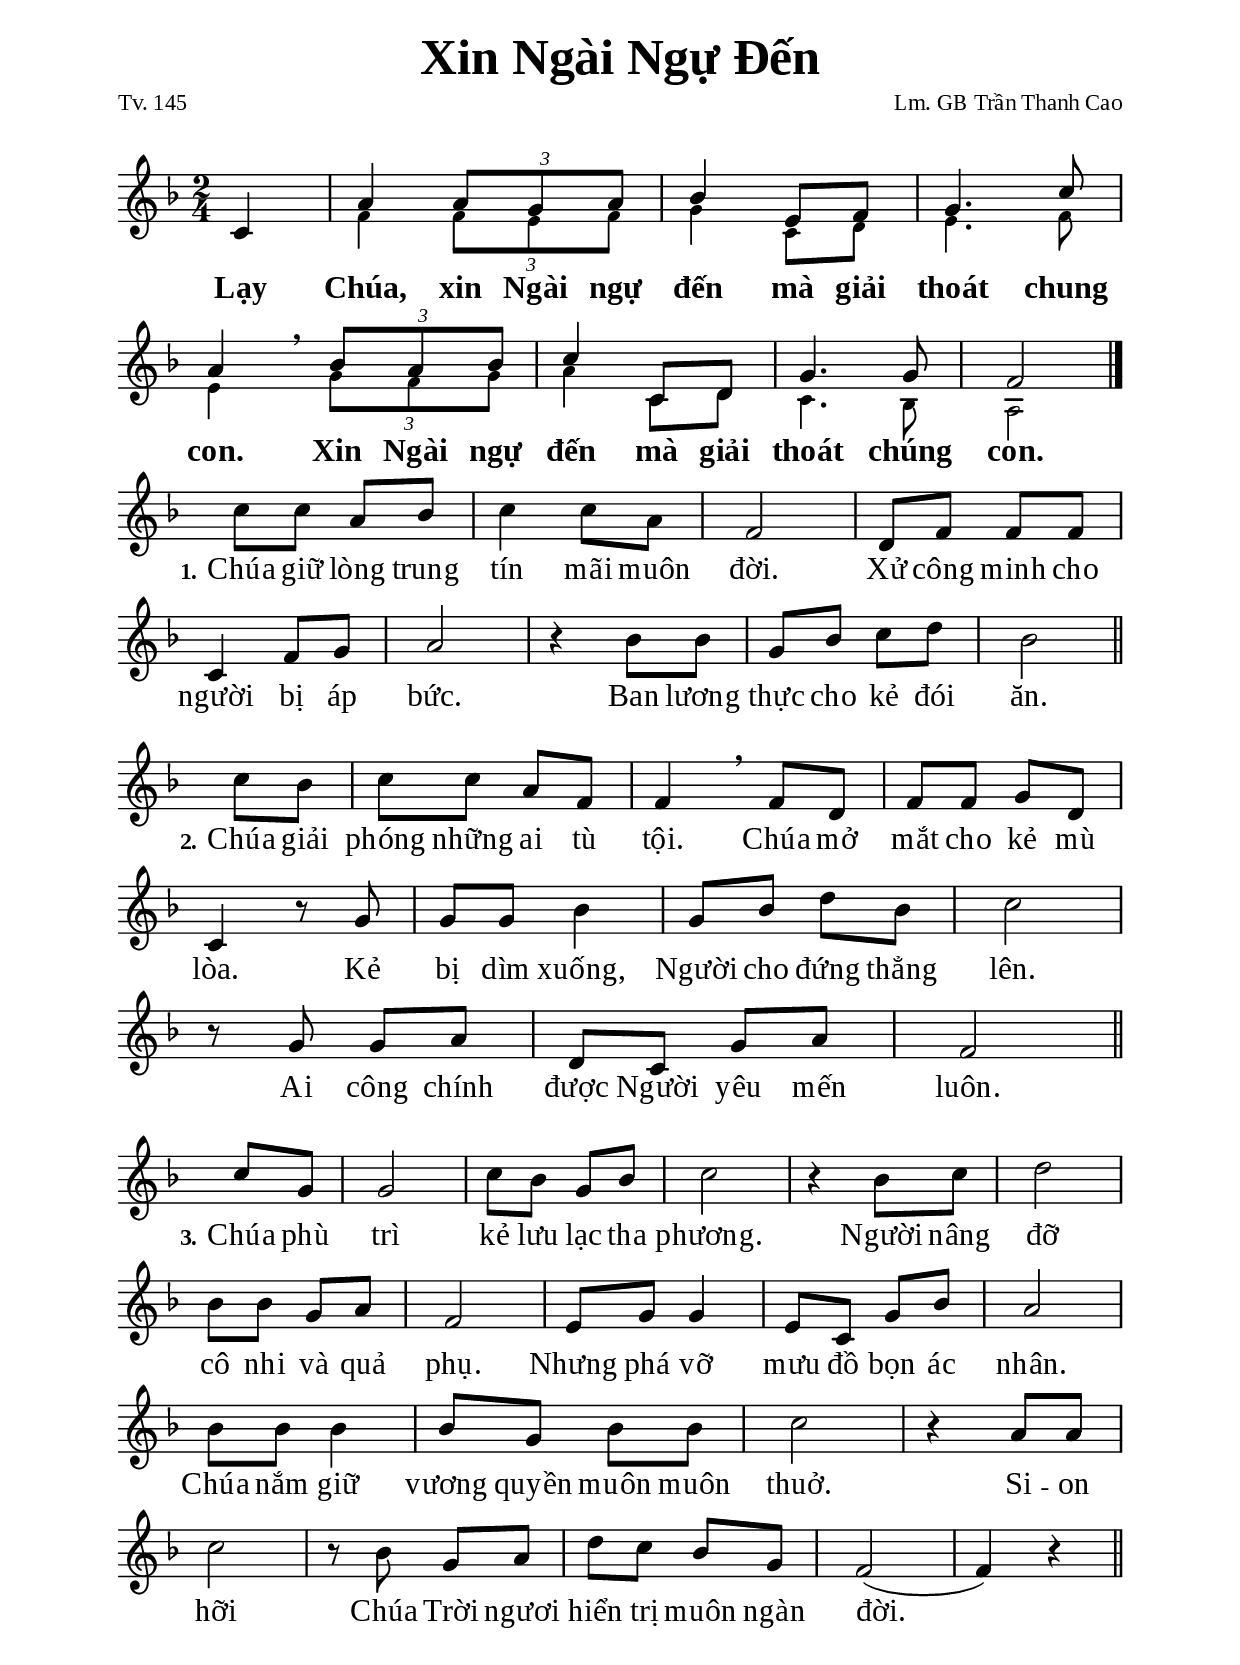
% Cài đặt chung
\version "2.20.0"
\include "english.ly"

\header {
  title = \markup { \fontsize #3 "Xin Ngài Ngự Đến" }
  poet = "Tv. 145"
  composer = "Lm. GB Trần Thanh Cao"
  arranger = " "
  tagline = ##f
}

\paper {
  #(set-paper-size "a4")
  top-margin = 10\mm
  bottom-margin = 10\mm
  left-margin = 20\mm
  right-margin = 20\mm
  indent = #0
  #(define fonts
    (make-pango-font-tree
      "Liberation Serif"
      "Liberation Serif"
      "Liberation Serif"
      (/ 20 20)))
  page-count = #1
}

% Nhạc điệp khúc
nhacDiepKhucSop = \relative c' {
  \partial 4 c4 |
  a' \tuplet 3/2 { a8 g a } |
  bf4 e,8 f |
  g4. c8 |
  a4 \breathe \tuplet 3/2 { bf8 a bf } |
  c4 c,8 d |
  g4. g8 |
  f2 \bar "|."
}

nhacDiepKhucBas = \relative c' {
  \skip 4
  f4 \tuplet 3/2 { f8 e f } |
  g4 c,8 d |
  e4. f8 |
  e4 \tuplet 3/2 { g8 f g } |
  a4 c,8 d |
  c4. bf8 |
  a2
}

% Nhạc phiên khúc
nhacPhienKhucMot = \relative c'' {
  c8 c a bf |
  c4 c8 a |
  f2 |
  d8 f f f | \break
  c4 f8 g |
  a2 |
  r4 bf8 bf |
  g bf c d |
  bf2 \bar "||"
}

nhacPhienKhucHai = \relative c' {
  \partial 4 c'8 bf |
  c c a f |
  f4 \breathe f8 d |
  f f g d |
  c4 r8 g' |
  g g bf4 |
  g8 bf d bf |
  c2 |
  r8 g g a |
  d, c g' a |
  f2 \bar "||"
}

nhacPhienKhucBa = \relative c' {
  \partial 4 c'8 g |
  g2 |
  c8 bf g bf |
  c2 |
  r4 bf8 c |
  d2 |
  bf8 bf g a |
  f2 |
  e8 g g4 |
  e8 c g' bf |
  a2 |
  bf8 bf bf4 |
  bf8 g bf bf |
  c2 |
  r4 a8 a |
  c2 |
  r8 bf g a |
  d c bf g |
  f2 ( |
  f4) r4 \bar "||"
}

% Lời điệp khúc
loiDiepKhuc = \lyricmode {
  Lạy Chúa, xin Ngài ngự đến mà giải thoát chung con.
  Xin Ngài ngự đến mà giải thoát chúng con.
}

% Lời phiên khúc
loiPhienKhucMot = \lyricmode {
  \set stanza = #"1."
  Chúa giữ lòng trung tín mãi muôn đời.
  Xử công minh cho người bị áp bức.
  Ban lương thực cho kẻ đói ăn.
}

loiPhienKhucHai = \lyricmode {
  \set stanza = #"2."
  Chúa giải phóng những ai tù tội.
  Chúa mở mắt cho kẻ mù lòa.
  Kẻ bị dìm xuống, Người cho đứng thẳng lên.
  Ai công chính được Người yêu mến luôn.
}

loiPhienKhucBa = \lyricmode {
  \set stanza = #"3."
  Chúa phù trì kẻ lưu lạc tha phương.
  Người nâng đỡ cô nhi và quả phụ.
  Nhưng phá vỡ mưu đồ bọn ác nhân.
  Chúa nắm giữ vương quyền muôn muôn thuở.
  Si -- on hỡi Chúa Trời ngươi hiển trị muôn ngàn đời.
}


% Dàn trang
\score {
  \new ChoirStaff <<
    \new Staff = diepKhuc \with {
        \consists "Merge_rests_engraver"
        \magnifyStaff #(magstep +1)
      }
      <<
      \new Voice = beSop {
        \voiceOne \key f \major \time 2/4 \nhacDiepKhucSop
      }
      \new Voice = beBas {
        \override NoteHead.font-size = #-2
        \voiceTwo \key f \major \time 2/4 \nhacDiepKhucBas
      }
    >>
    \new Lyrics \lyricsto beSop \loiDiepKhuc
  >>
  \layout {
    \override Lyrics.LyricText.font-series = #'bold
    \override Lyrics.LyricText.font-size = #+3
    \override Lyrics.LyricSpace.minimum-distance = #2.0
    \override Score.BarNumber.break-visibility = ##(#f #f #f)
    \override Score.SpacingSpanner.uniform-stretching = ##t
  }
}

\score {
  \new ChoirStaff <<
    \new Staff = phienKhuc \with {
        \magnifyStaff #(magstep +1)
      }
      <<
      \new Voice = beSop {
        \key f \major \time 2/4 \nhacPhienKhucMot
      }
    >>
    \new Lyrics \lyricsto beSop \loiPhienKhucMot
  >>
  \layout {
    \override Staff.TimeSignature.transparent = ##t
    \override Lyrics.LyricText.font-size = #+3
    \override Lyrics.LyricSpace.minimum-distance = #0.5
    \override Score.BarNumber.break-visibility = ##(#f #f #f)
    \override Score.SpacingSpanner.uniform-stretching = ##t
  }
}

\score {
  \new ChoirStaff <<
    \new Staff = phienKhuc \with {
        \magnifyStaff #(magstep +1)
      }
      <<
      \new Voice = beSop {
        \key f \major \time 2/4 \nhacPhienKhucHai
      }
    >>
    \new Lyrics \lyricsto beSop \loiPhienKhucHai
  >>
  \layout {
    \override Staff.TimeSignature.transparent = ##t
    \override Lyrics.LyricText.font-size = #+3
    \override Lyrics.LyricSpace.minimum-distance = #0.5
    \override Score.BarNumber.break-visibility = ##(#f #f #f)
    \override Score.SpacingSpanner.uniform-stretching = ##t
  }
}

\score {
  \new ChoirStaff <<
    \new Staff = phienKhuc \with {
        \magnifyStaff #(magstep +1)
      }
      <<
      \new Voice = beSop {
        \key f \major \time 2/4 \nhacPhienKhucBa
      }
    >>
    \new Lyrics \lyricsto beSop \loiPhienKhucBa
  >>
  \layout {
    \override Staff.TimeSignature.transparent = ##t
    \override Lyrics.LyricText.font-size = #+3
    \override Lyrics.LyricSpace.minimum-distance = #0.5
    \override Score.BarNumber.break-visibility = ##(#f #f #f)
    \override Score.SpacingSpanner.uniform-stretching = ##t
  }
}
